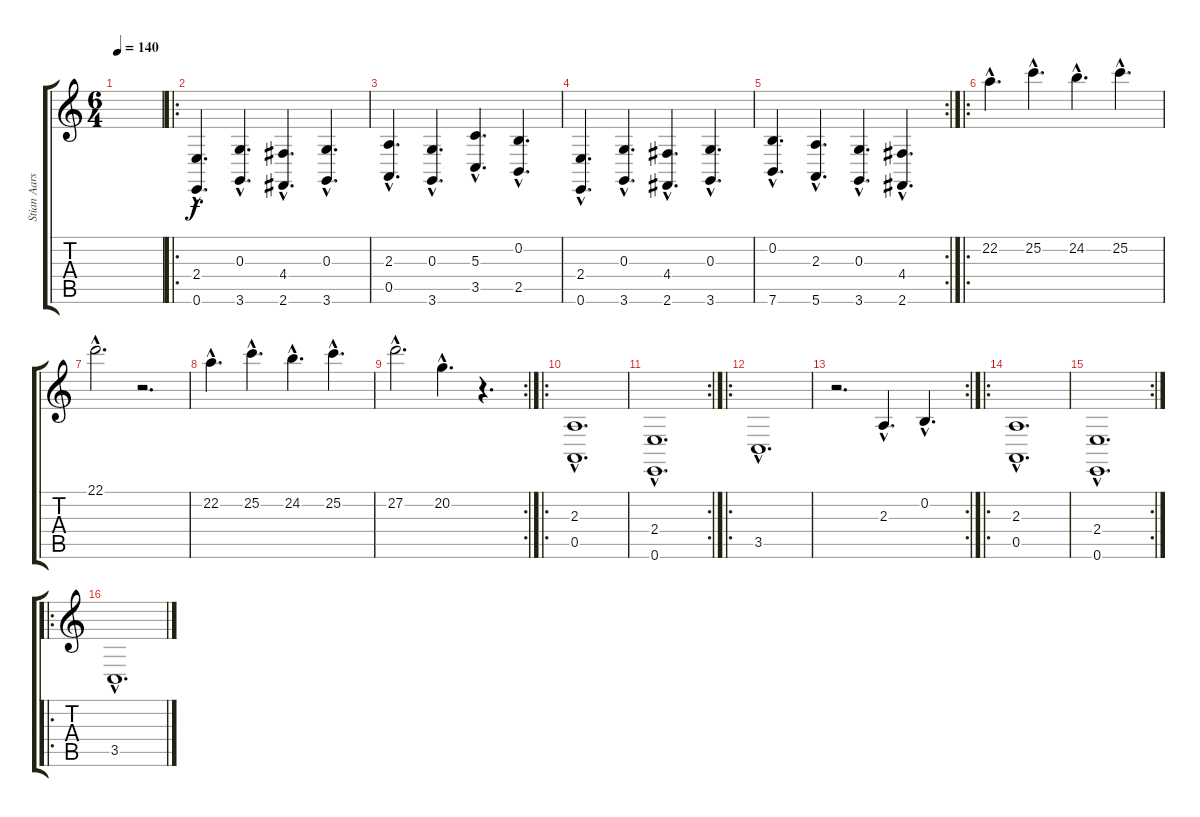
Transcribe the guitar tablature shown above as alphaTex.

\track ("Stian Aarstad" "Stian Aars") {instrument stringensemble2}
\staff {score tabs}
\tuning (E4 B3 G3 D3 A2 E2) {hide}
\ts (6 4)
\tempo 140
\clef g2
\ks c
|
\ro
(2.4{hac} 0.6{hac}).4{d} (0.3{hac} 3.6{hac}).4{d} (4.4{hac} 2.6{hac}).4{d} (0.3{hac} 3.6{hac}).4{d} |
(2.3{hac} 0.5{hac}).4{d} (0.3{hac} 3.6{hac}).4{d} (5.3{hac} 3.5{hac}).4{d} (0.2{hac} 2.5{hac}).4{d} |
(2.4{hac} 0.6{hac}).4{d} (0.3{hac} 3.6{hac}).4{d} (4.4{hac} 2.6{hac}).4{d} (0.3{hac} 3.6{hac}).4{d} |
\rc 2
(0.2{hac} 7.6{hac}).4{d} (2.3{hac} 5.6{hac}).4{d} (0.3{hac} 3.6{hac}).4{d} (4.4{hac} 2.6{hac}).4{d} |
\ro
22.2{hac}.4{d} 25.2{hac}.4{d} 24.2{hac}.4{d} 25.2{hac}.4{d} |
22.1{hac}.2{d} r.2{d} |
22.2{hac}.4{d} 25.2{hac}.4{d} 24.2{hac}.4{d} 25.2{hac}.4{d} |
\rc 2
27.2{hac}.2{d} 20.2{hac}.4{d} r.4{d} |
\ro
(2.3{hac} 0.5{hac}).1{d} |
\rc 2
(2.4{hac} 0.6{hac}).1{d} |
\ro
3.5{hac}.1{d} |
\rc 2
r.2{d} 2.3{hac}.4{d} 0.2{hac}.4{d} |
\ro
(2.3{hac} 0.5{hac}).1{d} |
\rc 2
(2.4{hac} 0.6{hac}).1{d} |
\ro
3.5{hac}.1{d}
